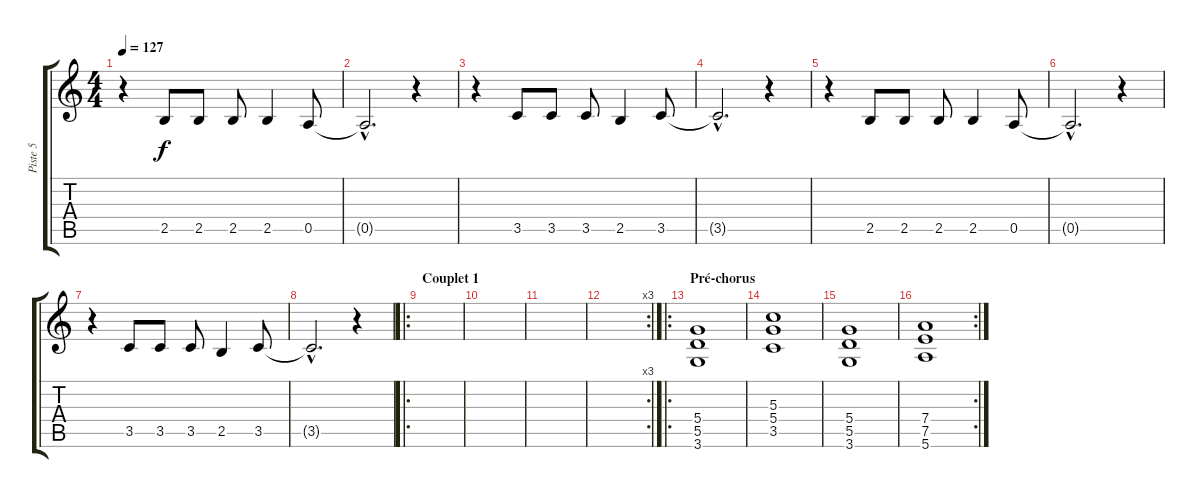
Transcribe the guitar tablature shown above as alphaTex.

\track ("Piste 5" "Piste 5") {instrument overdrivenguitar}
\staff {score tabs}
\tuning (E4 B3 G3 D3 A2 E2) {hide}
\ts (4 4)
\tempo 127
\clef g2
\ks c
r.4{dy f} 2.5.8 2.5.8 2.5.8 2.5.4 0.5.8 |
0.5{hac t}.2{d} r.4 |
r.4 3.5.8 3.5.8 3.5.8 2.5.4 3.5.8 |
3.5{hac t}.2{d} r.4 |
r.4 2.5.8 2.5.8 2.5.8 2.5.4 0.5.8 |
0.5{hac t}.2{d} r.4 |
r.4 3.5.8 3.5.8 3.5.8 2.5.4 3.5.8 |
3.5{hac t}.2{d} r.4 |
\ro
\section ("" "Couplet 1")
|
|
|
\rc 3
|
\ro
\section ("" "Pré-chorus")
(5.4 5.5 3.6).1{volume 11 instrument distortionguitar} |
(5.3 5.4 3.5).1 |
(5.4 5.5 3.6).1 |
\rc 2
(7.4 7.5 5.6).1
